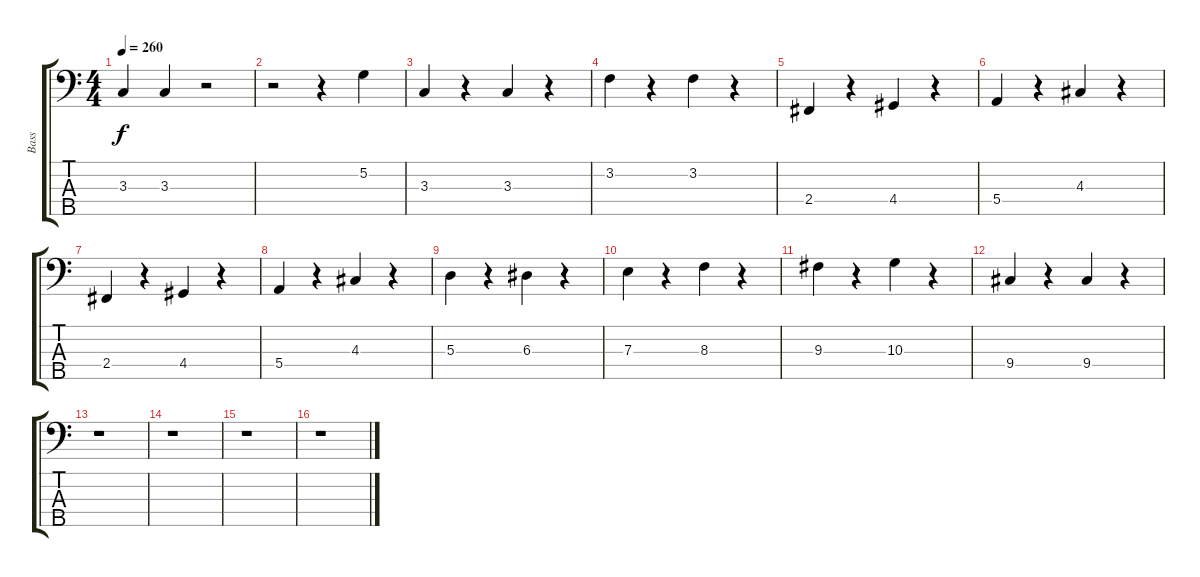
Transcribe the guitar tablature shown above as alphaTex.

\track ("Bass" "Bass") {instrument acousticbass}
\staff {score tabs}
\tuning (G2 D2 A1 E1 B0) {hide}
\ts (4 4)
\tempo 260
\clef f4
\ks c
3.3.4{dy f} 3.3.4 r.2 |
r.2 r.4 5.2.4 |
3.3.4 r.4 3.3.4 r.4 |
3.2.4 r.4 3.2.4 r.4 |
2.4.4 r.4 4.4.4 r.4 |
5.4.4 r.4 4.3.4 r.4 |
2.4.4 r.4 4.4.4 r.4 |
5.4.4 r.4 4.3.4 r.4 |
5.3.4 r.4 6.3.4 r.4 |
7.3.4 r.4 8.3.4 r.4 |
9.3.4 r.4 10.3.4 r.4 |
9.4.4 r.4 9.4.4 r.4 |
r.1 |
r.1 |
r.1 |
r.1
